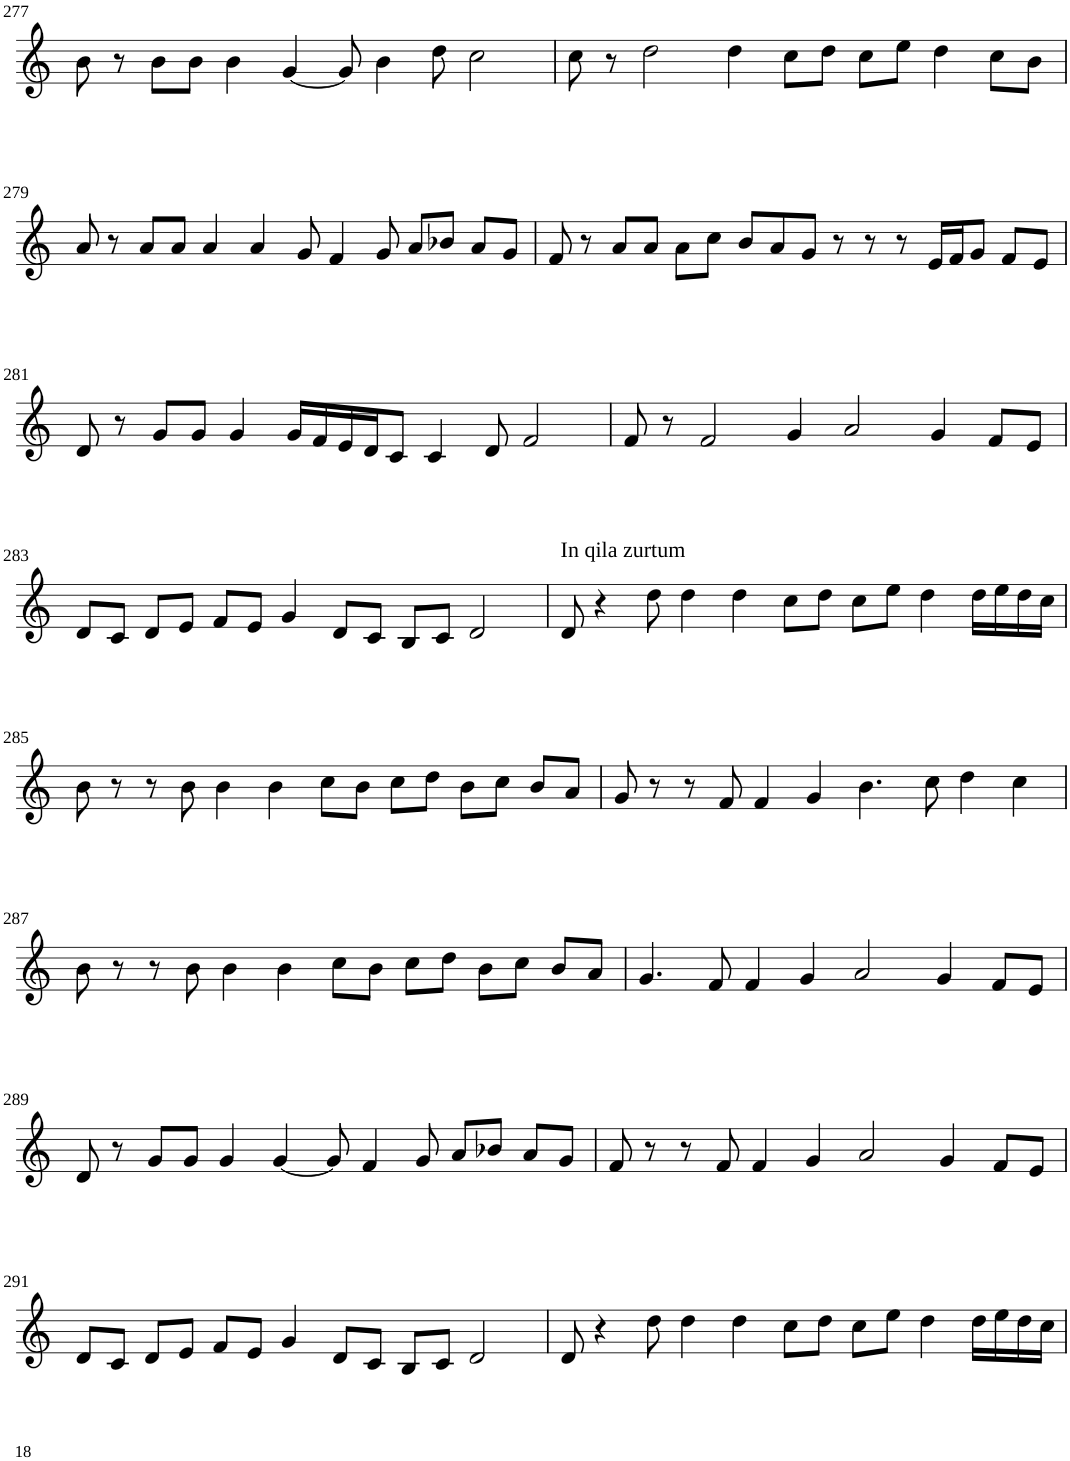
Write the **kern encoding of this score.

**kern
*part1
*staff1
*I"Violin
!!LO:PB:g=z
*clefG2
*k[]
*M8/4
=277
8b\
8r
8b\L
8b\J
4b\
[4g/
8g/]
4b\
8dd\
2cc\
=278
8cc\
8r
2dd\
4dd\
8cc\L
8dd\J
8cc\L
8ee\J
4dd\
8cc\L
8b\J
!!LO:LB:g=z
=279
8a/
8r
8a/L
8a/J
4a/
4a/
8g/
4f/
8g/
8a/L
8b-X/J
8a/L
8g/J
=280
8f/
8r
8a/L
8a/J
8a\L
8cc\J
8b/L
8a/
8g/J
8r
8r
8r
16e/LL
16f/J
8g/J
8f/L
8e/J
!!LO:LB:g=z
=281
8d/
8r
8g/L
8g/J
4g/
16g/LL
16f/
16e/
16d/J
8c/J
4c/
8d/
2f/
=282
8f/
8r
2f/
4g/
2a/
4g/
8f/L
8e/J
!!LO:LB:g=z
=283
8d/L
8c/J
8d/L
8e/J
8f/L
8e/J
4g/
8d/L
8c/J
8B/L
8c/J
2d/
=284
!LO:TX:a:t=In qila zurtum
8d/
4r
8dd\
4dd\
4dd\
8cc\L
8dd\J
8cc\L
8ee\J
4dd\
16dd\LL
16ee\
16dd\
16cc\JJ
!!LO:LB:g=z
=285
8b\
8r
8r
8b\
4b\
4b\
8cc\L
8b\J
8cc\L
8dd\J
8b\L
8cc\J
8b/L
8a/J
=286
8g/
8r
8r
8f/
4f/
4g/
4.b\
8cc\
4dd\
4cc\
!!LO:LB:g=z
=287
8b\
8r
8r
8b\
4b\
4b\
8cc\L
8b\J
8cc\L
8dd\J
8b\L
8cc\J
8b/L
8a/J
=288
4.g/
8f/
4f/
4g/
2a/
4g/
8f/L
8e/J
!!LO:LB:g=z
=289
8d/
8r
8g/L
8g/J
4g/
[4g/
8g/]
4f/
8g/
8a/L
8b-X/J
8a/L
8g/J
=290
8f/
8r
8r
8f/
4f/
4g/
2a/
4g/
8f/L
8e/J
!!LO:LB:g=z
=291
8d/L
8c/J
8d/L
8e/J
8f/L
8e/J
4g/
8d/L
8c/J
8B/L
8c/J
2d/
=292
8d/
4r
8dd\
4dd\
4dd\
8cc\L
8dd\J
8cc\L
8ee\J
4dd\
16dd\LL
16ee\
16dd\
16cc\JJ
=
*-
